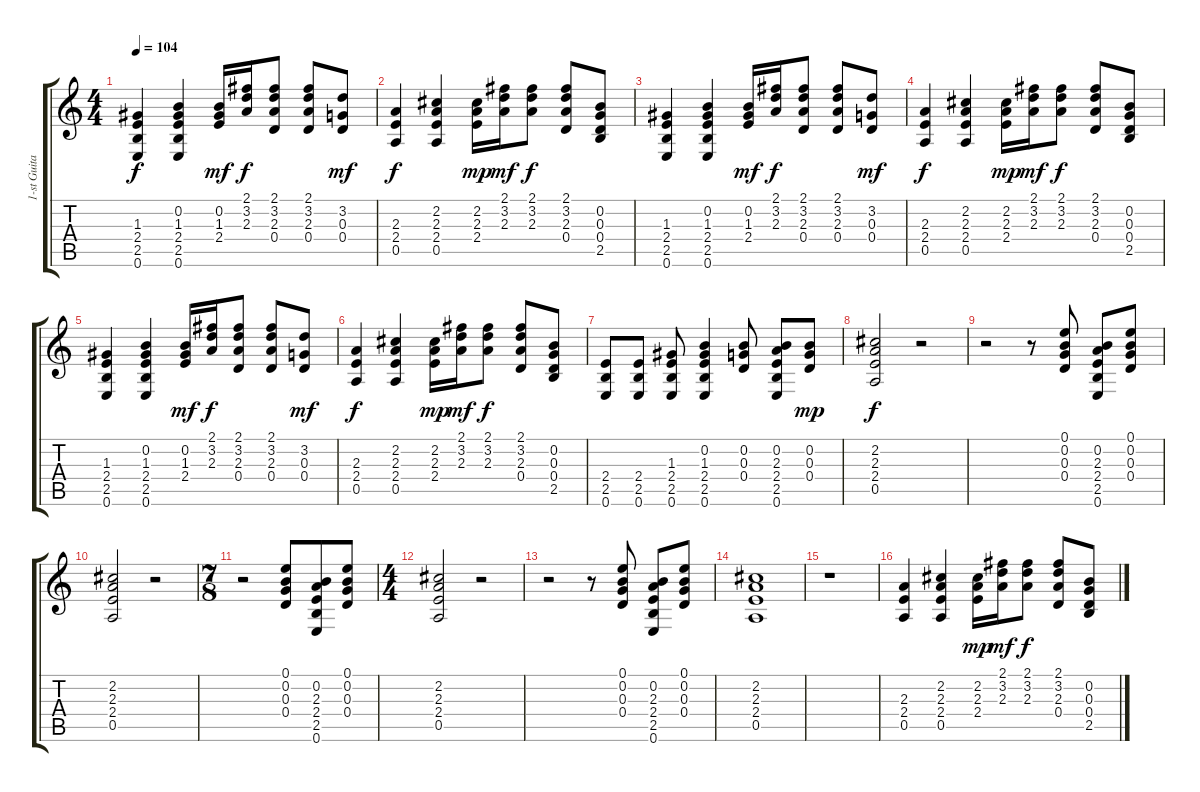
\track ("1-st Guitar" "1-st Guita") {instrument distortionguitar}
\staff {score tabs}
\tuning (E4 B3 G3 D3 A2 E2) {hide}
\ts (4 4)
\tempo 104
\clef g2
\ks c
(1.3 2.4 2.5 0.6).4{dy f} (0.2 1.3 2.4 2.5 0.6).4 (0.2 1.3 2.4).16{dy mf} (2.1 3.2 2.3).16{dy f} (2.1 3.2 2.3 0.4).8 (2.1 3.2 2.3 0.4).8 (3.2 0.3 0.4).8{dy mf} |
(2.3 2.4 0.5).4{dy f} (2.2 2.3 2.4 0.5).4 (2.2 2.3 2.4).16{dy mp} (2.1 3.2 2.3).16{dy mf} (2.1 3.2 2.3).8{dy f} (2.1 3.2 2.3 0.4).8 (0.2 0.3 0.4 2.5).8 |
(1.3 2.4 2.5 0.6).4 (0.2 1.3 2.4 2.5 0.6).4 (0.2 1.3 2.4).16{dy mf} (2.1 3.2 2.3).16{dy f} (2.1 3.2 2.3 0.4).8 (2.1 3.2 2.3 0.4).8 (3.2 0.3 0.4).8{dy mf} |
(2.3 2.4 0.5).4{dy f} (2.2 2.3 2.4 0.5).4 (2.2 2.3 2.4).16{dy mp} (2.1 3.2 2.3).16{dy mf} (2.1 3.2 2.3).8{dy f} (2.1 3.2 2.3 0.4).8 (0.2 0.3 0.4 2.5).8 |
(1.3 2.4 2.5 0.6).4 (0.2 1.3 2.4 2.5 0.6).4 (0.2 1.3 2.4).16{dy mf} (2.1 3.2 2.3).16{dy f} (2.1 3.2 2.3 0.4).8 (2.1 3.2 2.3 0.4).8 (3.2 0.3 0.4).8{dy mf} |
(2.3 2.4 0.5).4{dy f} (2.2 2.3 2.4 0.5).4 (2.2 2.3 2.4).16{dy mp} (2.1 3.2 2.3).16{dy mf} (2.1 3.2 2.3).8{dy f} (2.1 3.2 2.3 0.4).8 (0.2 0.3 0.4 2.5).8 |
(2.4 2.5 0.6).8 (2.4 2.5 0.6).8 (1.3 2.4 2.5 0.6).8 (0.2 1.3 2.4 2.5 0.6).4 (0.2 0.3 0.4).8{volume 12} (0.2 2.3 2.4 2.5 0.6).8 (0.2 0.3 0.4).8{dy mp} |
(2.2 2.3 2.4 0.5).2{dy f} r.2 |
r.2 r.8 (0.1 0.2 0.3 0.4).8 (0.2 2.3 2.4 2.5 0.6).8 (0.1 0.2 0.3 0.4).8 |
(2.2 2.3 2.4 0.5).2 r.2 |
\ts (7 8)
r.2 (0.1 0.2 0.3 0.4).8 (0.2 2.3 2.4 2.5 0.6).8 (0.1 0.2 0.3 0.4).8 |
\ts (4 4)
(2.2 2.3 2.4 0.5).2 r.2 |
r.2 r.8 (0.1 0.2 0.3 0.4).8 (0.2 2.3 2.4 2.5 0.6).8 (0.1 0.2 0.3 0.4).8 |
(2.2 2.3 2.4 0.5).1 |
r.1 |
(2.3 2.4 0.5).4 (2.2 2.3 2.4 0.5).4 (2.2 2.3 2.4).16{dy mp} (2.1 3.2 2.3).16{dy mf} (2.1 3.2 2.3).8{dy f} (2.1 3.2 2.3 0.4).8 (0.2 0.3 0.4 2.5).8
